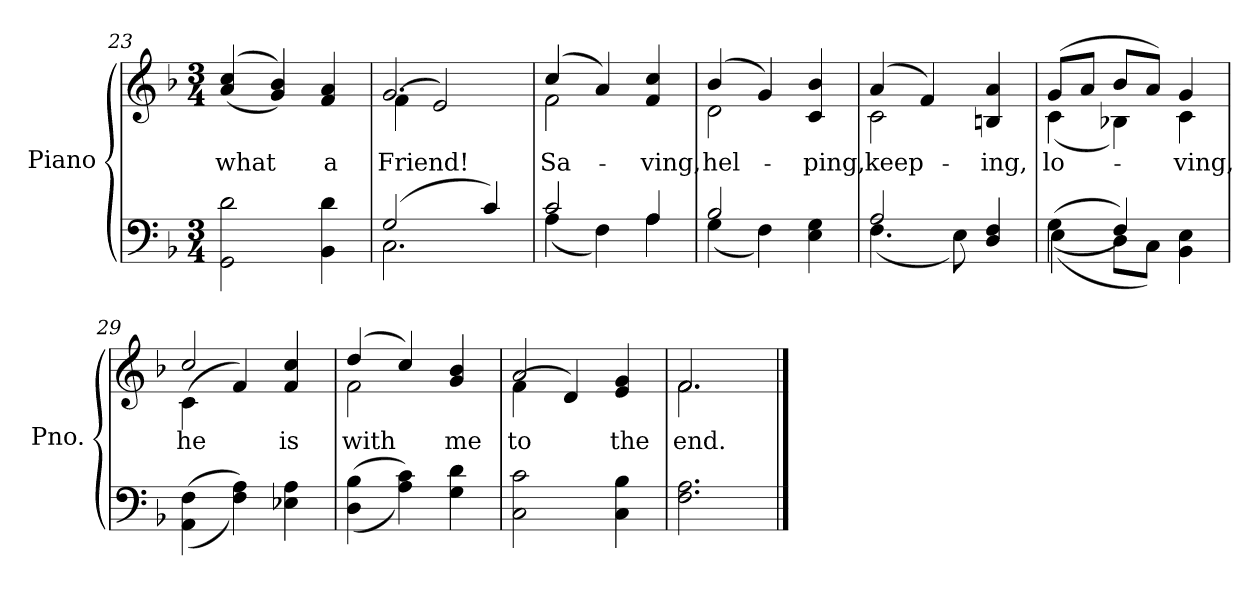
**kern	**kern	**text
*part2	*part1	*part1
*staff2	*staff1	*staff1
*I"Piano	*I"Piano	*
*I'Pno.	*I'Pno.	*
*clefF4	*clefG2	*
*k[b-]	*k[b-]	*
*F:	*F:	*
*M3/4	*M3/4	*
=23	=23	=23
!	!	!LO:LY:b:color=#000000
2GGi\ 2di	((4ai/ 4cci	what
.	4gi/ 4b-i))	.
!	!	!LO:LY:b:color=#000000
4BB-i\ 4di	4fi/ 4ai	a
=24	=24	=24
*^	*	*
!	!	!	!LO:LY:b:color=#000000
*	*	*^	*
(2Gi/	2.Ci\	2.gi/	(4fi\	Friend!
.	.	.	2ei/)	.
4ci/)	.	.	.	.
=25	=25	=25	=25	=25
!	!	!	!	!LO:LY:b:color=#000000
2ci/	(4Ai\	(4cci/	2fi\	Sa-
.	4Fi\)	4ai/)	.	.
!	!	!	!	!LO:LY:b:color=#000000
4Ai/	4Ai\	4fi/ 4cci	4ryy	-ving,
=26	=26	=26	=26	=26
!	!	!	!	!LO:LY:b:color=#000000
2B-i/	(4Gi\	(4b-i/	2di\	hel-
.	4Fi\)	4gi/)	.	.
!	!	!	!	!LO:LY:b:color=#000000
4Ei\ 4Gi	4ryy	4ci/ 4b-i	4ryy	-ping,
!!LO:LB:g=z	!!
=27	=27	=27	=27	=27
!	!	!	!	!LO:LY:b:color=#000000
2Ai/	(4.Fi\	(4ai/	2ci\	keep-
.	.	4fi/)	.	.
.	8Ei\)	.	.	.
!	!	!	!	!LO:LY:b:color=#000000
4Di/ 4Fi	4ryy	4Bni/ 4ai	4ryy	-ing,
=28	=28	=28	=28	=28
!	!	!	!	!LO:LY:b:color=#000000
((4Gi\	(4Ei\	(8gi/L	(4ci\	lo-
.	.	8ai/J	.	.
4Fi/))	8Di\L	8b-i/L	4B-Xi\)	.
.	8Ci\J)	8ai/J)	.	.
!	!	!	!	!LO:LY:b:color=#000000
4BB-i\ 4Ei	4ryy	4gi/	4ci\	-ving,
*v	*v	*	*	*
=29	=29	=29	=29
*^	*	*	*
!	!	!	!	!LO:LY:b:color=#000000
*v	*v	*	*	*
((4AAi\ 4Fi	2cci/	(4ci\	he
4Fi\ 4Ai))	.	4fi/)	.
!	!	!	!LO:LY:b:color=#000000
4E-Xi\ 4Ai	4fi/ 4cci	4ryy	is
!!LO:LB:g=z	!!
=30	=30	=30	=30
!	!	!	!LO:LY:b:color=#000000
((4Di\ 4B-i	(4ddi/	2fi\	with
4Ai\ 4ci))	4cci/)	.	.
!	!	!	!LO:LY:b:color=#000000
4Gi\ 4di	4gi/ 4b-i	4ryy	me
=31	=31	=31	=31
!	!	!	!LO:LY:b:color=#000000
2Ci\ 2ci	2ai/	(4fi\	to
.	.	4di/)	.
!	!	!	!LO:LY:b:color=#000000
4Ci\ 4B-i	4ei/ 4gi	4ryy	the
=32	=32	=32	=32
!	!	!	!LO:LY:b:color=#000000
2.Fi\ 2.Ai	2.fi/	2.fi\	end.
*	*v	*v	*
==	==	==
*-	*-	*-
